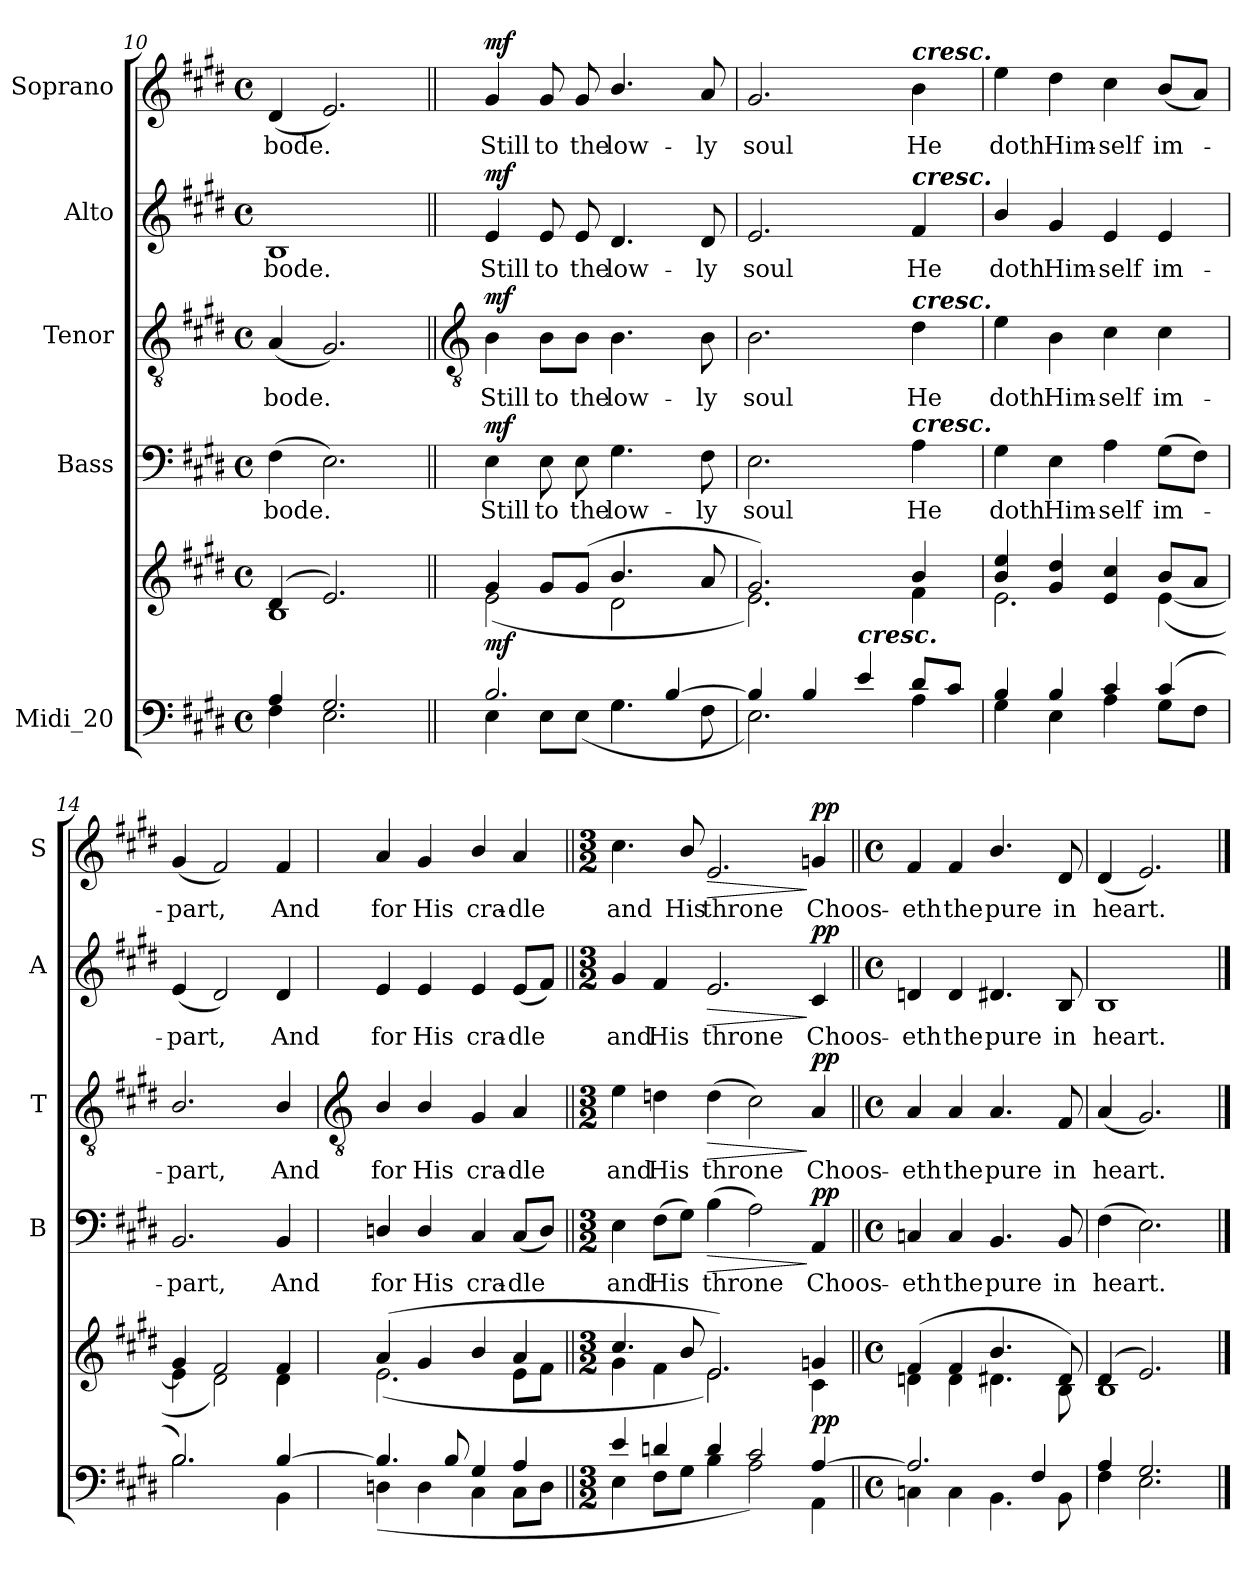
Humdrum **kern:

**kern	**kern	**dynam	**kern	**text	**dynam	**kern	**text	**dynam	**kern	**text	**dynam	**kern	**text	**dynam
*part5	*part5	*part5	*part4	*part4	*part4	*part3	*part3	*part3	*part2	*part2	*part2	*part1	*part1	*part1
*staff6	*staff5	*staff5/6	*staff4	*staff4	*staff4	*staff3	*staff3	*staff3	*staff2	*staff2	*staff2	*staff1	*staff1	*staff1
*I"Midi_20	*	*	*I"Bass	*	*	*I"Tenor	*	*	*I"Alto	*	*	*I"Soprano	*	*
*	*	*	*I'B	*	*	*I'T	*	*	*I'A	*	*	*I'S	*	*
*clefF4	*clefG2	*	*clefF4	*	*	*clefGv2	*	*	*clefG2	*	*	*clefG2	*	*
*k[f#c#g#d#]	*k[f#c#g#d#]	*	*k[f#c#g#d#]	*	*	*k[f#c#g#d#]	*	*	*k[f#c#g#d#]	*	*	*k[f#c#g#d#]	*	*
*E:	*E:	*	*E:	*	*	*E:	*	*	*E:	*	*	*E:	*	*
*M4/4	*M4/4	*	*M4/4	*	*	*M4/4	*	*	*M4/4	*	*	*M4/4	*	*
*met(c)	*met(c)	*	*met(c)	*	*	*met(c)	*	*	*met(c)	*	*	*met(c)	*	*
=10	=10	=10	=10	=10	=10	=10	=10	=10	=10	=10	=10	=10	=10	=10
*^	*^	*	*	*	*	*	*	*	*	*	*	*	*	*
!	!	!	!	!	!	!LO:LY:b	!	!	!LO:LY:b	!	!	!LO:LY:b	!	!	!LO:LY:b	!
4A/	4F#\	(>4d#/	1B\	.	(>4F#	-bode.	.	(<4A	-bode.	.	1B	-bode.	.	(<4d#	-bode.	.
2.G#/	2.E\	2.e/)	.	.	2.E)	.	.	2.G#)	.	.	.	.	.	2.e)	.	.
!!LO:LB:g=z
=11||	=11||	=11||	=11||	=11||	=11||	=11||	=11||	=11||	=11||	=11||	=11||	=11||	=11||	=11||	=11||	=11||
*	*	*	*	*	*	*	*	*clefGv2	*	*	*	*	*	*	*	*
!	!	!	!	!LO:DY:b	!	!LO:LY:b	!LO:DY:b	!	!LO:LY:b	!LO:DY:b	!	!LO:LY:b	!LO:DY:b	!	!LO:LY:b	!LO:DY:b
2.B/	4E\	4g#/	(<2e\	mf	4E	Still	mf	4B	Still	mf	4e	Still	mf	4g#	Still	mf
!	!	!	!	!	!	!LO:LY:b	!	!	!LO:LY:b	!	!	!LO:LY:b	!	!	!LO:LY:b	!
.	8E\L	8g#/L	.	.	8E	to	.	8B\L	to	.	8e	to	.	8g#	to	.
!	!	!	!	!	!	!LO:LY:b	!	!	!LO:LY:b	!	!	!LO:LY:b	!	!	!LO:LY:b	!
.	(>8E\J	(>8g#/J	.	.	8E	the	.	8B\J	the	.	8e	the	.	8g#	the	.
!	!	!	!	!	!	!LO:LY:b	!	!	!LO:LY:b	!	!	!LO:LY:b	!	!	!LO:LY:b	!
.	4.G#\	4.b/	2d#\	.	4.G#	low-	.	4.B	low-	.	4.d#/	low-	.	4.b/	low-	.
[4B/	.	.	.	.	.	.	.	.	.	.	.	.	.	.	.	.
!	!	!	!	!	!	!LO:LY:b	!	!	!LO:LY:b	!	!	!LO:LY:b	!	!	!LO:LY:b	!
.	8F#\	8a/	.	.	8F#	ly	.	8B	ly	.	8d#	ly	.	8a	ly	.
=12	=12	=12	=12	=12	=12	=12	=12	=12	=12	=12	=12	=12	=12	=12	=12	=12
!	!	!	!	!	!	!LO:LY:b	!	!	!LO:LY:b	!	!	!LO:LY:b	!	!	!LO:LY:b	!
4B/]	2.E\)	2.g#/)	2.e\)	.	2.E	soul	.	2.B	soul	.	2.e	soul	.	2.g#	soul	.
4B/	.	.	.	.	.	.	.	.	.	.	.	.	.	.	.	.
!LO:TX:a:Bi:t=cresc.	!	!	!	!	!	!	!	!	!	!	!	!	!	!	!	!
4e/	.	.	.	.	.	.	.	.	.	.	.	.	.	.	.	.
!	!	!	!	!	!	!	!	!	!	!	!	!	!	!LO:TX:a:Bi:t=cresc.	!	!
!	!	!	!	!	!	!	!	!	!	!	!LO:TX:a:Bi:t=cresc.	!	!	!	!	!
!	!	!	!	!	!	!	!	!LO:TX:a:Bi:t=cresc.	!	!	!	!	!	!	!	!
!	!	!	!	!	!LO:TX:a:Bi:t=cresc.	!	!	!	!	!	!	!	!	!	!	!
!	!	!	!	!	!	!LO:LY:b	!	!	!LO:LY:b	!	!	!LO:LY:b	!	!	!LO:LY:b	!
8d#/L	4A\	4b/	4f#\	.	4A	He	.	4d#	He	.	4f#	He	.	4b	He	.
8c#/J	.	.	.	.	.	.	.	.	.	.	.	.	.	.	.	.
=13	=13	=13	=13	=13	=13	=13	=13	=13	=13	=13	=13	=13	=13	=13	=13	=13
!	!	!	!	!	!	!LO:LY:b	!	!	!LO:LY:b	!	!	!LO:LY:b	!	!	!LO:LY:b	!
4B/	4G#\	4b/ 4ee/	2.e\	.	4G#	doth	.	4e	doth	.	4b/	doth	.	4ee	doth	.
!	!	!	!	!	!	!LO:LY:b	!	!	!LO:LY:b	!	!	!LO:LY:b	!	!	!LO:LY:b	!
4B/	4E\	4g#/ 4dd#/	.	.	4E	Him-	.	4B	Him-	.	4g#	Him-	.	4dd#	Him-	.
!	!	!	!	!	!	!LO:LY:b	!	!	!LO:LY:b	!	!	!LO:LY:b	!	!	!LO:LY:b	!
4c#/)	4A\	4e/ 4cc#/	.	.	4A	-self	.	4c#	-self	.	4e	-self	.	4cc#	-self	.
!	!	!	!	!	!	!LO:LY:b	!	!	!LO:LY:b	!	!	!LO:LY:b	!	!	!LO:LY:b	!
(>4c#/	8G#\L	8b/L	(>[4e\	.	(>8G#L	im-	.	4c#	im-	.	4e	im-	.	(<8bL	im-	.
.	8F#\J	8a/J	.	.	8F#J)	.	.	.	.	.	.	.	.	8aJ)	.	.
=14	=14	=14	=14	=14	=14	=14	=14	=14	=14	=14	=14	=14	=14	=14	=14	=14
!	!	!	!	!	!	!LO:LY:b	!	!	!LO:LY:b	!	!	!LO:LY:b	!	!	!LO:LY:b	!
2.B/)	2.B\	4g#/	4e\]	.	2.BB	part,	.	2.B/	-part,	.	(<4e	-part,	.	(<4g#	part,	.
.	.	(2f#/	2d#\)	.	.	.	.	.	.	.	2d#)	.	.	2f#)	.	.
!	!	!	!	!	!	!LO:LY:b	!	!	!LO:LY:b	!	!	!LO:LY:b	!	!	!LO:LY:b	!
[4B/	(<4BB\	4f#/	(<4d#\	.	4BB	And	.	4B/	And	.	4d#	And	.	4f#	And	.
!!LO:LB:g=z
=15	=15	=15	=15	=15	=15	=15	=15	=15	=15	=15	=15	=15	=15	=15	=15	=15
*	*	*	*	*	*	*	*	*clefGv2	*	*	*	*	*	*	*	*
!	!	!	!	!	!	!LO:LY:b	!	!	!LO:LY:b	!	!	!LO:LY:b	!	!	!LO:LY:b	!
4.B/]	(>4Dn\	(>4a/	(>2.e\	.	4Dn/	for	.	4B/	for	.	4e	for	.	4a	for	.
!	!	!	!	!	!	!LO:LY:b	!	!	!LO:LY:b	!	!	!LO:LY:b	!	!	!LO:LY:b	!
.	4D\	4g#/	.	.	4D/	His	.	4B/	His	.	4e	His	.	4g#	His	.
8B/	.	.	.	.	.	.	.	.	.	.	.	.	.	.	.	.
!	!	!	!	!	!	!LO:LY:b	!	!	!LO:LY:b	!	!	!LO:LY:b	!	!	!LO:LY:b	!
4G#/	4C#\	4b/	.	.	4C#	cra-	.	4G#	cra-	.	4e	cra-	.	4b/	cra-	.
!	!	!	!	!	!	!LO:LY:b	!	!	!LO:LY:b	!	!	!LO:LY:b	!	!	!LO:LY:b	!
4A/	8C#\L	4a/	8e\L	.	(<8C#L	-dle	.	4A	-dle	.	(<8eL	-dle	.	4a	-dle	.
.	8D\J	.	8f#\J	.	8DJ)	.	.	.	.	.	8f#J)	.	.	.	.	.
=16||	=16||	=16||	=16||	=16||	=16||	=16||	=16||	=16||	=16||	=16||	=16||	=16||	=16||	=16||	=16||	=16||
*M3/2	*	*M3/2	*	*	*M3/2	*	*	*M3/2	*	*	*M3/2	*	*	*M3/2	*	*
!	!	!	!	!	!	!LO:LY:b	!	!	!LO:LY:b	!	!	!LO:LY:b	!	!	!LO:LY:b	!
4e/	4E\	4.cc#/	4g#\	.	4E	and	.	4e	and	.	4g#	and	.	4.cc#	and	.
!	!	!	!	!	!	!LO:LY:b	!	!	!LO:LY:b	!	!	!LO:LY:b	!	!	!	!
4dn/	8F#\L	.	4f#\	.	(>8F#L	His	.	4dn	His	.	4f#	His	.	.	.	.
!	!	!	!	!	!	!	!	!	!	!	!	!	!	!	!LO:LY:b	!
.	8G#\J	8b/	.	.	8G#J)	.	.	.	.	.	.	.	.	8b/	His	.
!	!	!	!	!	!	!LO:LY:b	!LO:HP:b	!	!LO:LY:b	!LO:HP:b	!	!LO:LY:b	!LO:HP:b	!	!LO:LY:b	!LO:HP:b
4d/	4B\	2.e/)	2.e\)	.	(>4B	throne	>	(>4d	throne	>	2.e	throne	>	2.e	throne	>
2c#/	2A\)	.	.	.	2A)	.	.	2c#)	.	.	.	.	.	.	.	.
!	!	!	!	!LO:DY:b	!	!LO:LY:b	!LO:DY:n=1:b	!	!LO:LY:b	!LO:DY:n=1:b	!	!LO:LY:b	!LO:DY:n=1:b	!	!LO:LY:b	!LO:DY:n=1:b
[4A/	4AA\	4gn/	4c#\	pp	4AA	Choos-	] pp	4A	Choos-	] pp	4c#	Choos-	] pp	4gn	Choos-	] pp
=17||	=17||	=17||	=17||	=17||	=17||	=17||	=17||	=17||	=17||	=17||	=17||	=17||	=17||	=17||	=17||	=17||
*M4/4	*	*M4/4	*	*	*M4/4	*	*	*M4/4	*	*	*M4/4	*	*	*M4/4	*	*
*met(c)	*	*met(c)	*	*	*met(c)	*	*	*met(c)	*	*	*met(c)	*	*	*met(c)	*	*
!	!	!	!	!	!	!LO:LY:b	!	!	!LO:LY:b	!	!	!LO:LY:b	!	!	!LO:LY:b	!
2.A/]	4Cn\	(4f#/	4dn\	.	4Cn	-eth	.	4A	-eth	.	4dn	-eth	.	4f#	-eth	.
!	!	!	!	!	!	!LO:LY:b	!	!	!LO:LY:b	!	!	!LO:LY:b	!	!	!LO:LY:b	!
.	4C\	4f#/	4d\	.	4C	the	.	4A	the	.	4d	the	.	4f#	the	.
!	!	!	!	!	!	!LO:LY:b	!	!	!LO:LY:b	!	!	!LO:LY:b	!	!	!LO:LY:b	!
.	4.BB\	4.b/	4.d#X\	.	4.BB	pure	.	4.A	pure	.	4.d#X	pure	.	4.b/	pure	.
4F#/	.	.	.	.	.	.	.	.	.	.	.	.	.	.	.	.
!	!	!	!	!	!	!LO:LY:b	!	!	!LO:LY:b	!	!	!LO:LY:b	!	!	!LO:LY:b	!
.	8BB\	8d#/)	8B\	.	8BB	in	.	8F#	in	.	8B	in	.	8d#	in	.
=18	=18	=18	=18	=18	=18	=18	=18	=18	=18	=18	=18	=18	=18	=18	=18	=18
!	!	!	!	!	!	!LO:LY:b	!	!	!LO:LY:b	!	!	!LO:LY:b	!	!	!LO:LY:b	!
4A/	4F#\	(>4d#/	1B\	.	(>4F#	heart.	.	(<4A	heart.	.	1B	heart.	.	(<4d#	heart.	.
2.G#/	2.E\	2.e/)	.	.	2.E)	.	.	2.G#)	.	.	.	.	.	2.e)	.	.
*v	*v	*	*	*	*	*	*	*	*	*	*	*	*	*	*	*
*	*v	*v	*	*	*	*	*	*	*	*	*	*	*	*	*
==	==	==	==	==	==	==	==	==	==	==	==	==	==	==
*-	*-	*-	*-	*-	*-	*-	*-	*-	*-	*-	*-	*-	*-	*-
